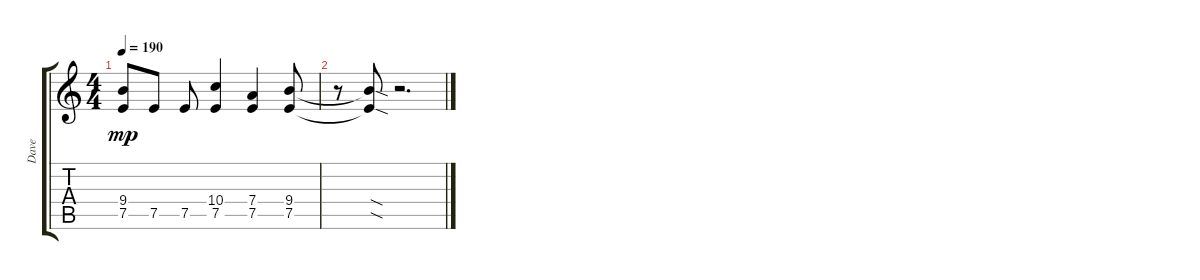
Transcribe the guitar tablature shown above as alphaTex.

\track ("Dave" "Dave") {instrument distortionguitar}
\staff {score tabs}
\tuning (E4 B3 G3 D3 A2 E2) {hide}
\ts (4 4)
\tempo 190
\clef g2
\ks c
(9.4 7.5).8{dy mp} 7.5.8 7.5.8 (10.4 7.5).4 (7.4 7.5).4 (9.4 7.5).8 |
r.8 (9.4{sod t} 7.5{sod t}).8 r.2{d}
